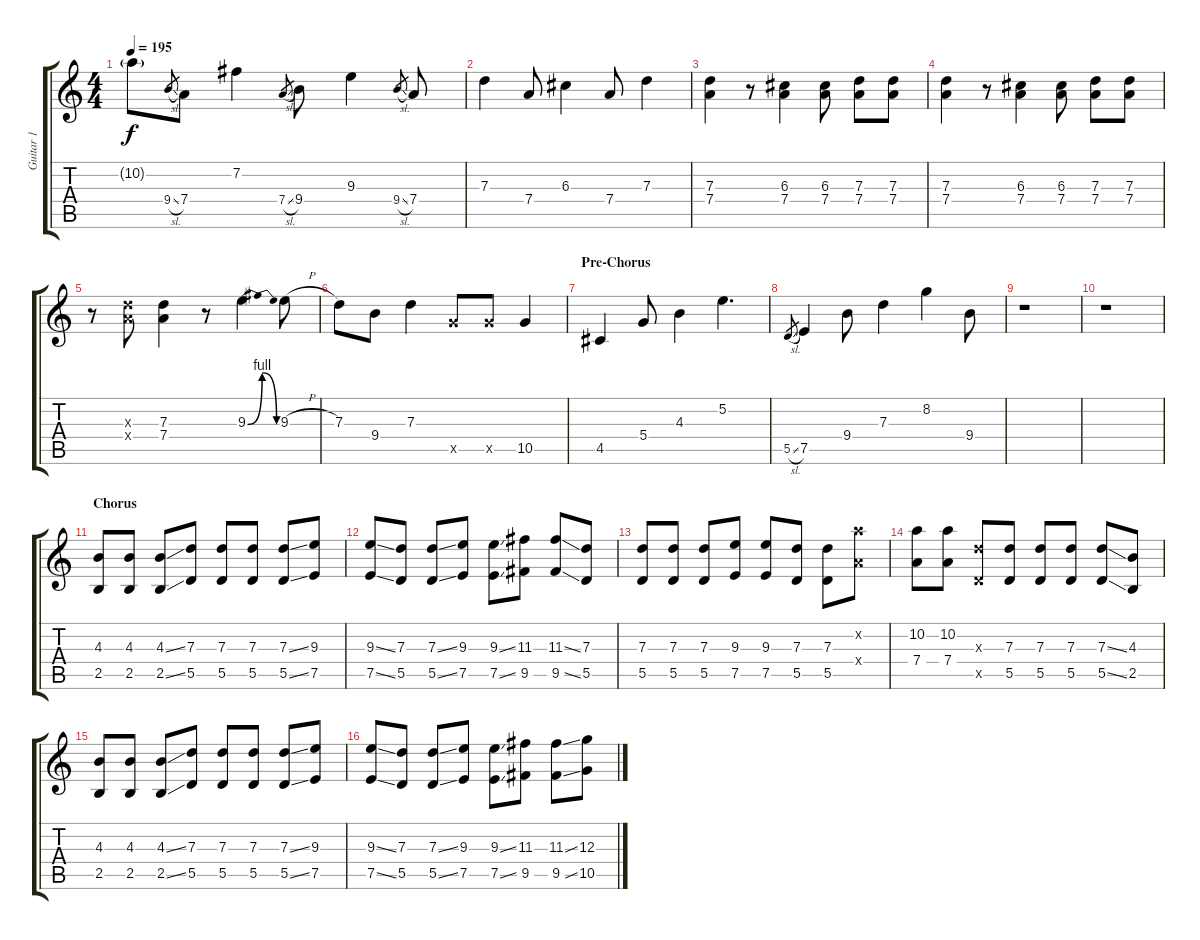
\track ("Guitar 1" "Guitar 1") {instrument overdrivenguitar}
\staff {score tabs}
\tuning (E4 B3 G3 D3 A2 E2) {hide}
\ts (4 4)
\tempo 195
\clef g2
\ks c
10.2{g t}.8{dy f} 9.4{sl}.8{gr} 7.4.8 7.2.4 7.4{sl}.8{gr} 9.4.8 9.3.4 9.4{sl}.8{gr} 7.4.8 |
7.3.4 7.4.8 6.3.4 7.4.8 7.3.4 |
(7.3 7.4).4 r.8 (6.3 7.4).4 (6.3 7.4).8 (7.3 7.4).8 (7.3 7.4).8 |
(7.3 7.4).4 r.8 (6.3 7.4).4 (6.3 7.4).8 (7.3 7.4).8 (7.3 7.4).8 |
r.8 (7.3{x} 7.4{x}).8 (7.3 7.4).4 r.8 9.3{be (bendrelease 0 0 30 4 30 4 60 0)}.4 9.3{h}.8 |
7.3.8 9.4.8 7.3.4 10.5{x}.8 10.5{x}.8 10.5.4 |
\section ("" "Pre-Chorus")
4.5.4 5.4.8 4.3.4 5.2.4{d} |
5.5{sl}.8{gr} 7.5.4 9.4.8 7.3.4 8.2.4 9.4.8 |
r.1 |
r.1 |
\section ("" "Chorus")
(4.3 2.5).8 (4.3 2.5).8 (4.3{ss} 2.5{ss}).8 (7.3 5.5).8 (7.3 5.5).8 (7.3 5.5).8 (7.3{ss} 5.5{ss}).8 (9.3 7.5).8 |
(9.3{ss} 7.5{ss}).8 (7.3 5.5).8 (7.3{ss} 5.5{ss}).8 (9.3 7.5).8 (9.3{ss} 7.5{ss}).8 (11.3 9.5).8 (11.3{ss} 9.5{ss}).8 (7.3 5.5).8 |
(7.3 5.5).8 (7.3 5.5).8 (7.3 5.5).8 (9.3 7.5).8 (9.3 7.5).8 (7.3 5.5).8 (7.3 5.5).8 (10.2{x} 7.4{x}).8 |
(10.2 7.4).8 (10.2 7.4).8 (7.3{x} 5.5{x}).8 (7.3 5.5).8 (7.3 5.5).8 (7.3 5.5).8 (7.3{ss} 5.5{ss}).8 (4.3 2.5).8 |
(4.3 2.5).8 (4.3 2.5).8 (4.3{ss} 2.5{ss}).8 (7.3 5.5).8 (7.3 5.5).8 (7.3 5.5).8 (7.3{ss} 5.5{ss}).8 (9.3 7.5).8 |
(9.3{ss} 7.5{ss}).8 (7.3 5.5).8 (7.3{ss} 5.5{ss}).8 (9.3 7.5).8 (9.3{ss} 7.5{ss}).8 (11.3 9.5).8 (11.3{ss} 9.5{ss}).8 (12.3 10.5).8
